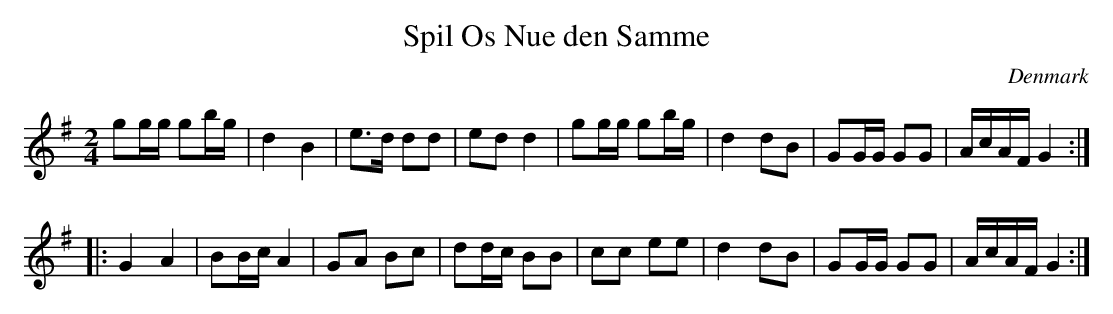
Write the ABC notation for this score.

X:1
T:Spil Os Nue den Samme
O:Denmark
M:2/4
L:1/8
K:G
gg/g/ gb/g/ | d2B2 | e>d dd | edd2 |\
gg/g/ gb/g/ | d2dB | GG/G/ GG | A/c/A/F/ G2:|
|:G2A2 | BB/c/ A2 | GA Bc | dd/c/ BB |\
cc ee | d2dB | GG/G/ GG | A/c/A/F/ G2:|
